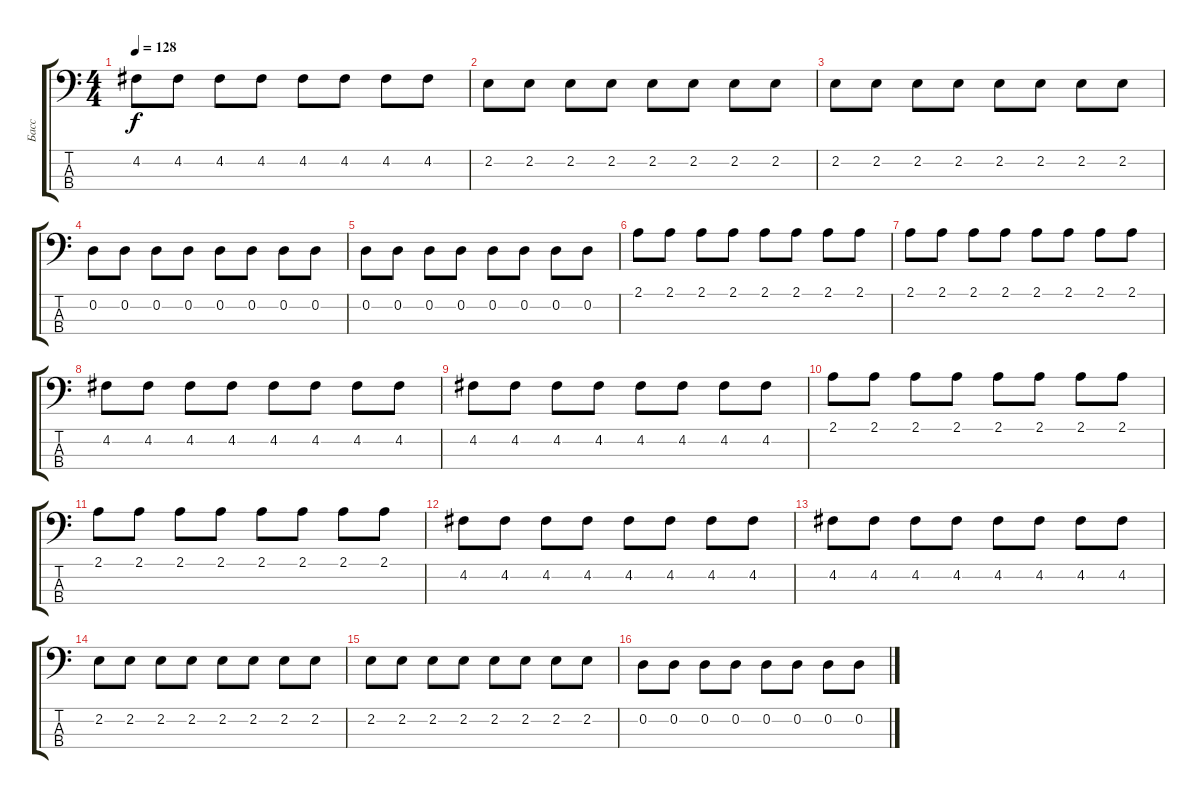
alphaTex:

\track ("Басс" "Басс") {instrument electricbassfinger}
\staff {score tabs}
\tuning (G2 D2 A1 D1) {hide}
\ts (4 4)
\tempo 128
\clef f4
\ks c
4.2.8{dy f} 4.2.8 4.2.8 4.2.8 4.2.8 4.2.8 4.2.8 4.2.8 |
2.2.8 2.2.8 2.2.8 2.2.8 2.2.8 2.2.8 2.2.8 2.2.8 |
2.2.8 2.2.8 2.2.8 2.2.8 2.2.8 2.2.8 2.2.8 2.2.8 |
0.2.8 0.2.8 0.2.8 0.2.8 0.2.8 0.2.8 0.2.8 0.2.8 |
0.2.8 0.2.8 0.2.8 0.2.8 0.2.8 0.2.8 0.2.8 0.2.8 |
2.1.8 2.1.8 2.1.8 2.1.8 2.1.8 2.1.8 2.1.8 2.1.8 |
2.1.8 2.1.8 2.1.8 2.1.8 2.1.8 2.1.8 2.1.8 2.1.8 |
4.2.8 4.2.8 4.2.8 4.2.8 4.2.8 4.2.8 4.2.8 4.2.8 |
4.2.8 4.2.8 4.2.8 4.2.8 4.2.8 4.2.8 4.2.8 4.2.8 |
2.1.8 2.1.8 2.1.8 2.1.8 2.1.8 2.1.8 2.1.8 2.1.8 |
2.1.8 2.1.8 2.1.8 2.1.8 2.1.8 2.1.8 2.1.8 2.1.8 |
4.2.8 4.2.8 4.2.8 4.2.8 4.2.8 4.2.8 4.2.8 4.2.8 |
4.2.8 4.2.8 4.2.8 4.2.8 4.2.8 4.2.8 4.2.8 4.2.8 |
2.2.8 2.2.8 2.2.8 2.2.8 2.2.8 2.2.8 2.2.8 2.2.8 |
2.2.8 2.2.8 2.2.8 2.2.8 2.2.8 2.2.8 2.2.8 2.2.8 |
0.2.8 0.2.8 0.2.8 0.2.8 0.2.8 0.2.8 0.2.8 0.2.8
